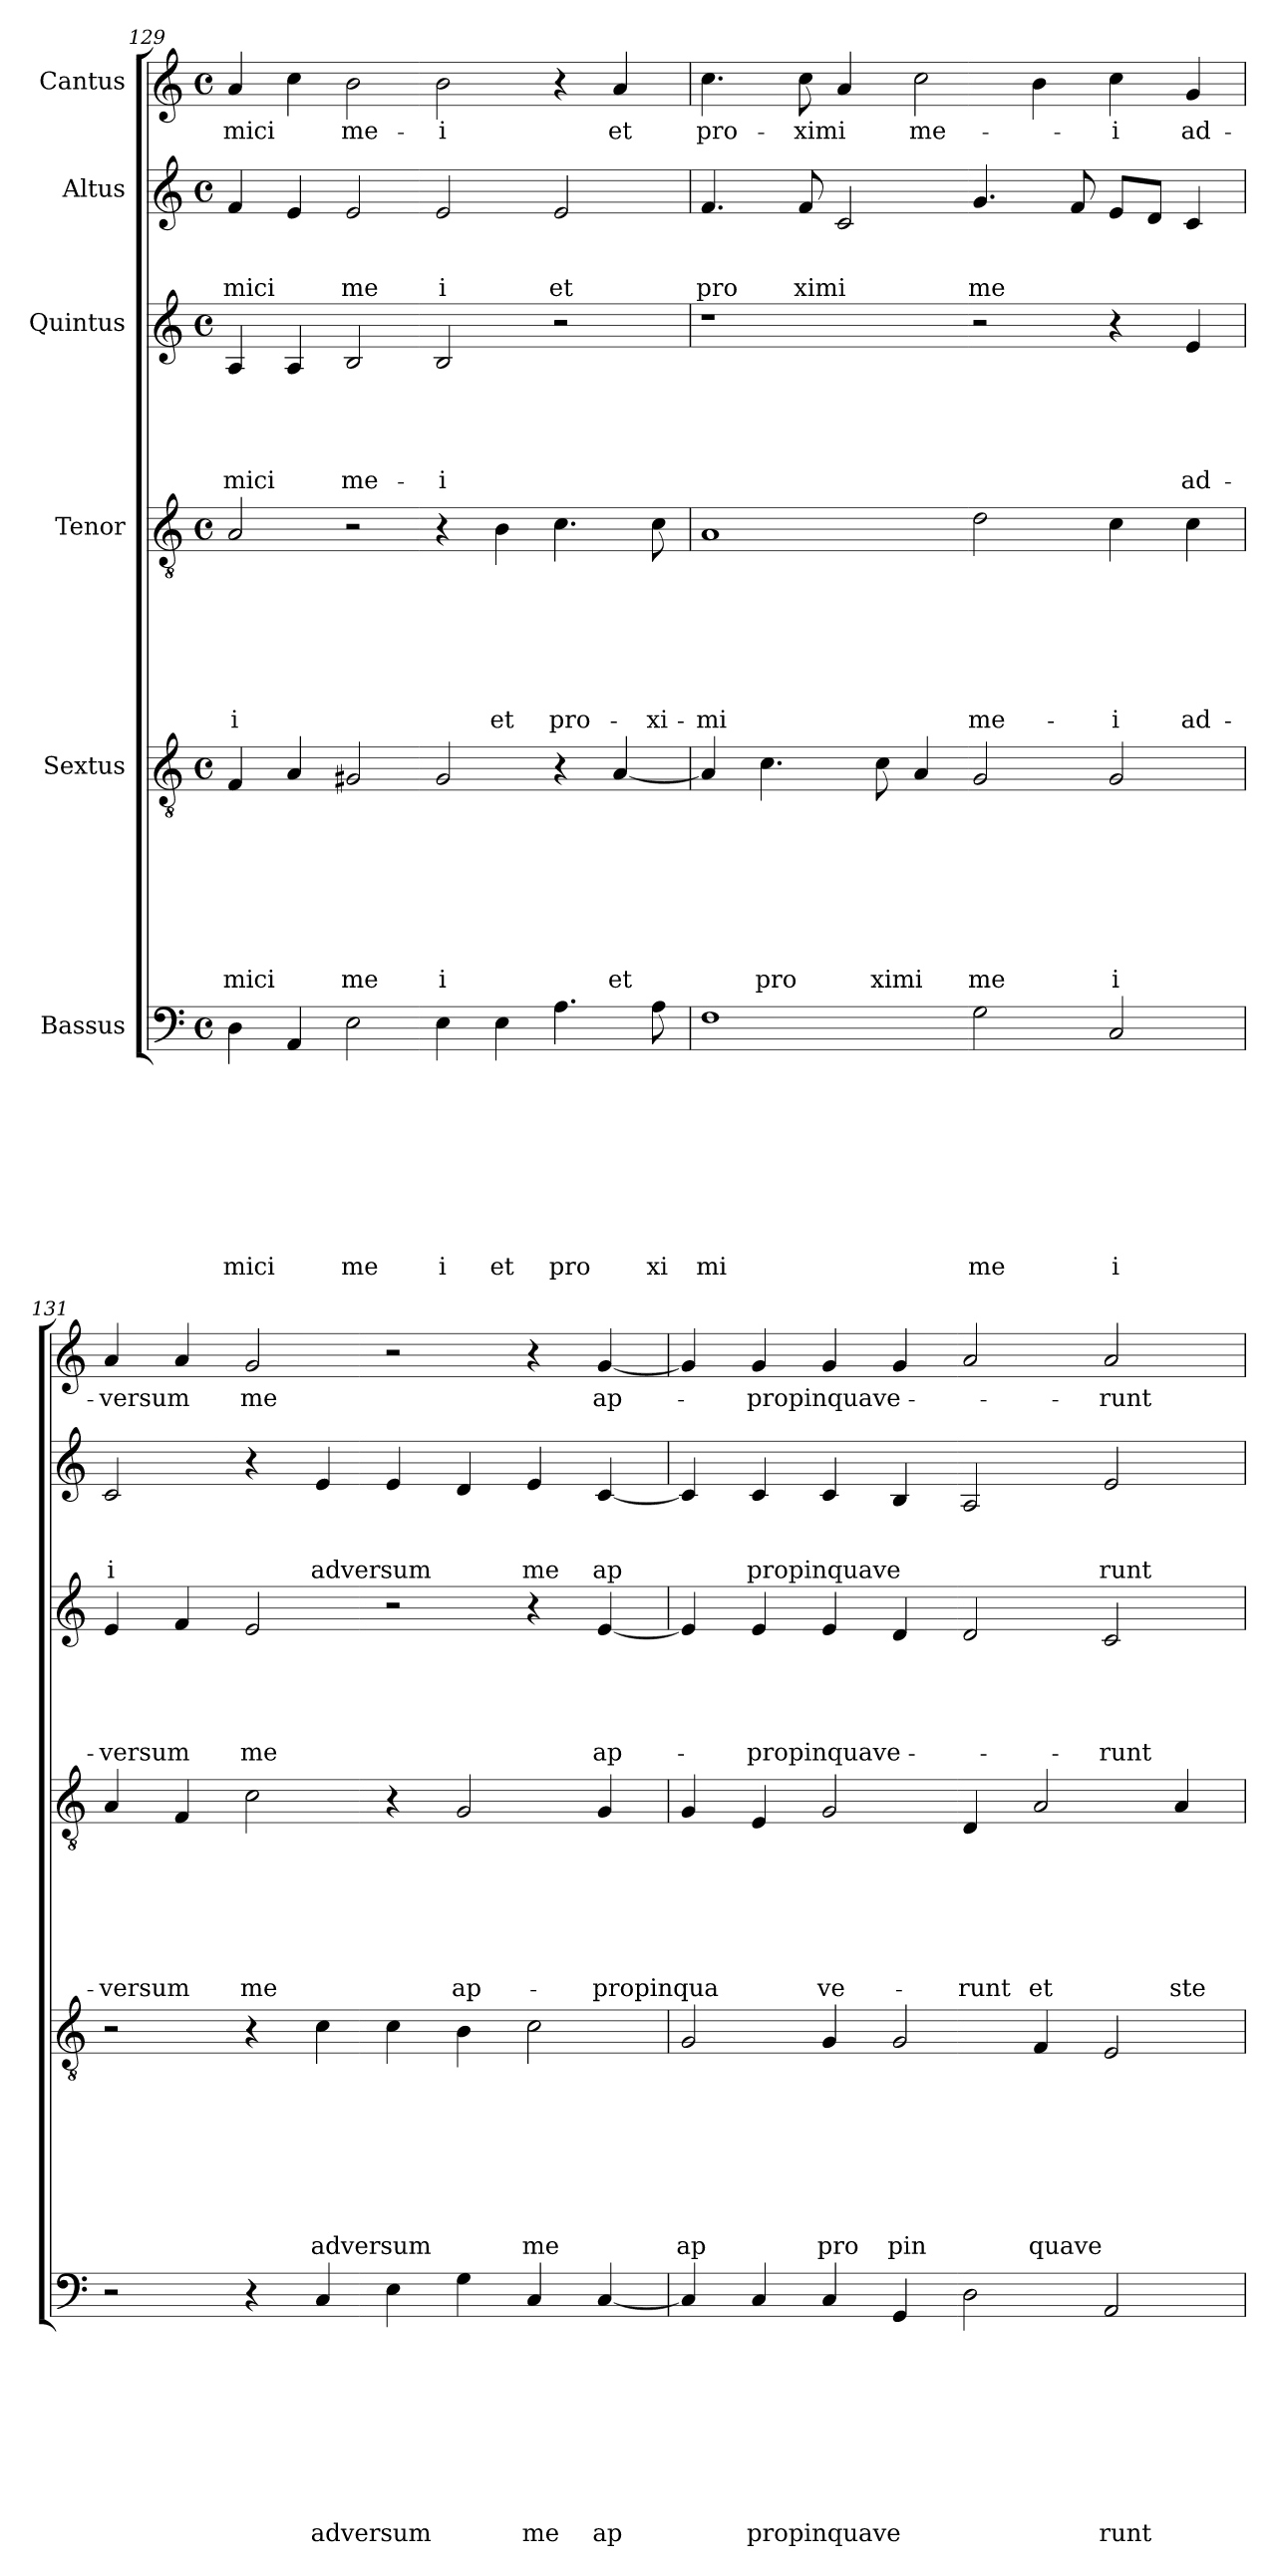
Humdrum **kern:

**kern	**text	**text	**text	**text	**text	**text	**text	**text	**text	**kern	**text	**text	**text	**text	**text	**text	**text	**text	**kern	**text	**text	**text	**text	**text	**text	**text	**kern	**text	**text	**text	**text	**text	**kern	**text	**text	**text	**kern	**text
*part6	*part6	*part6	*part6	*part6	*part6	*part6	*part6	*part6	*part6	*part5	*part5	*part5	*part5	*part5	*part5	*part5	*part5	*part5	*part4	*part4	*part4	*part4	*part4	*part4	*part4	*part4	*part3	*part3	*part3	*part3	*part3	*part3	*part2	*part2	*part2	*part2	*part1	*part1
*staff6	*staff6	*staff6	*staff6	*staff6	*staff6	*staff6	*staff6	*staff6	*staff6	*staff5	*staff5	*staff5	*staff5	*staff5	*staff5	*staff5	*staff5	*staff5	*staff4	*staff4	*staff4	*staff4	*staff4	*staff4	*staff4	*staff4	*staff3	*staff3	*staff3	*staff3	*staff3	*staff3	*staff2	*staff2	*staff2	*staff2	*staff1	*staff1
*I"Bassus	*	*	*	*	*	*	*	*	*	*I"Sextus	*	*	*	*	*	*	*	*	*I"Tenor	*	*	*	*	*	*	*	*I"Quintus	*	*	*	*	*	*I"Altus	*	*	*	*I"Cantus	*
!!LO:PB:g=z
*clefF4	*	*	*	*	*	*	*	*	*	*clefGv2	*	*	*	*	*	*	*	*	*clefGv2	*	*	*	*	*	*	*	*clefG2	*	*	*	*	*	*clefG2	*	*	*	*clefG2	*
*k[]	*	*	*	*	*	*	*	*	*	*k[]	*	*	*	*	*	*	*	*	*k[]	*	*	*	*	*	*	*	*k[]	*	*	*	*	*	*k[]	*	*	*	*k[]	*
*C:	*	*	*	*	*	*	*	*	*	*C:	*	*	*	*	*	*	*	*	*C:	*	*	*	*	*	*	*	*C:	*	*	*	*	*	*C:	*	*	*	*C:	*
*M4/4	*	*	*	*	*	*	*	*	*	*M4/4	*	*	*	*	*	*	*	*	*M4/4	*	*	*	*	*	*	*	*M4/4	*	*	*	*	*	*M4/4	*	*	*	*M4/4	*
*met(c)	*	*	*	*	*	*	*	*	*	*met(c)	*	*	*	*	*	*	*	*	*met(c)	*	*	*	*	*	*	*	*met(c)	*	*	*	*	*	*met(c)	*	*	*	*met(c)	*
=129	=129	=129	=129	=129	=129	=129	=129	=129	=129	=129	=129	=129	=129	=129	=129	=129	=129	=129	=129	=129	=129	=129	=129	=129	=129	=129	=129	=129	=129	=129	=129	=129	=129	=129	=129	=129	=129	=129
!	!	!	!	!	!	!	!	!	!LO:LY:b	!	!	!	!	!	!	!	!	!LO:LY:b	!	!	!	!	!	!	!	!LO:LY:b	!	!	!	!	!	!LO:LY:b	!	!	!	!LO:LY:b	!	!LO:LY:b
4D\	.	.	.	.	.	.	.	.	mici	4F/	.	.	.	.	.	.	.	-mici	2A/	.	.	.	.	.	.	i	4A/	.	.	.	.	mici	4f/	.	.	-mici	4a/	mici
4AA/	.	.	.	.	.	.	.	.	.	4A/	.	.	.	.	.	.	.	.	.	.	.	.	.	.	.	.	4A/	.	.	.	.	.	4e/	.	.	.	4cc\	.
!	!	!	!	!	!	!	!	!	!LO:LY:b	!	!	!	!	!	!	!	!	!LO:LY:b	!	!	!	!	!	!	!	!	!	!	!	!	!	!LO:LY:b	!	!	!	!LO:LY:b	!	!LO:LY:b
2E\	.	.	.	.	.	.	.	.	me	2G#X/	.	.	.	.	.	.	.	me	2r	.	.	.	.	.	.	.	2B/	.	.	.	.	me-	2e/	.	.	me	2b\	me-
!	!	!	!	!	!	!	!	!	!LO:LY:b	!	!	!	!	!	!	!	!	!LO:LY:b	!	!	!	!	!	!	!	!	!	!	!	!	!	!LO:LY:b	!	!	!	!LO:LY:b	!	!LO:LY:b
4E\	.	.	.	.	.	.	.	.	i	2G#/	.	.	.	.	.	.	.	i	4r	.	.	.	.	.	.	.	2B/	.	.	.	.	-i	2e/	.	.	i	2b\	-i
!	!	!	!	!	!	!	!	!	!LO:LY:b	!	!	!	!	!	!	!	!	!	!	!	!	!	!	!	!	!LO:LY:b	!	!	!	!	!	!	!	!	!	!	!	!
4E\	.	.	.	.	.	.	.	.	et	.	.	.	.	.	.	.	.	.	4B\	.	.	.	.	.	.	et	.	.	.	.	.	.	.	.	.	.	.	.
!	!	!	!	!	!	!	!	!	!LO:LY:b	!	!	!	!	!	!	!	!	!	!	!	!	!	!	!	!	!LO:LY:b	!	!	!	!	!	!	!	!	!	!LO:LY:b	!	!
4.A\	.	.	.	.	.	.	.	.	pro	4r	.	.	.	.	.	.	.	.	4.c\	.	.	.	.	.	.	pro-	2r	.	.	.	.	.	2e/	.	.	et	4r	.
!	!	!	!	!	!	!	!	!	!	!	!	!	!	!	!	!	!	!LO:LY:b	!	!	!	!	!	!	!	!	!	!	!	!	!	!	!	!	!	!	!	!LO:LY:b
.	.	.	.	.	.	.	.	.	.	[<4A/	.	.	.	.	.	.	.	et	.	.	.	.	.	.	.	.	.	.	.	.	.	.	.	.	.	.	4a/	et
!	!	!	!	!	!	!	!	!	!LO:LY:b	!	!	!	!	!	!	!	!	!	!	!	!	!	!	!	!	!LO:LY:b	!	!	!	!	!	!	!	!	!	!	!	!
8A\	.	.	.	.	.	.	.	.	xi	.	.	.	.	.	.	.	.	.	8c\	.	.	.	.	.	.	-xi-	.	.	.	.	.	.	.	.	.	.	.	.
=130	=130	=130	=130	=130	=130	=130	=130	=130	=130	=130	=130	=130	=130	=130	=130	=130	=130	=130	=130	=130	=130	=130	=130	=130	=130	=130	=130	=130	=130	=130	=130	=130	=130	=130	=130	=130	=130	=130
!	!	!	!	!	!	!	!	!	!LO:LY:b	!	!	!	!	!	!	!	!	!	!	!	!	!	!	!	!	!LO:LY:b	!	!	!	!	!	!	!	!	!	!LO:LY:b	!	!LO:LY:b
1F	.	.	.	.	.	.	.	.	mi	4A/]	.	.	.	.	.	.	.	.	1A	.	.	.	.	.	.	-mi	1r	.	.	.	.	.	4.f/	.	.	pro	4.cc\	pro-
!	!	!	!	!	!	!	!	!	!	!	!	!	!	!	!	!	!	!LO:LY:b	!	!	!	!	!	!	!	!	!	!	!	!	!	!	!	!	!	!	!	!
.	.	.	.	.	.	.	.	.	.	4.c\	.	.	.	.	.	.	.	pro	.	.	.	.	.	.	.	.	.	.	.	.	.	.	.	.	.	.	.	.
!	!	!	!	!	!	!	!	!	!	!	!	!	!	!	!	!	!	!	!	!	!	!	!	!	!	!	!	!	!	!	!	!	!	!	!	!LO:LY:b	!	!LO:LY:b
.	.	.	.	.	.	.	.	.	.	.	.	.	.	.	.	.	.	.	.	.	.	.	.	.	.	.	.	.	.	.	.	.	8f/	.	.	ximi	8cc\	-ximi
.	.	.	.	.	.	.	.	.	.	.	.	.	.	.	.	.	.	.	.	.	.	.	.	.	.	.	.	.	.	.	.	.	2c/	.	.	.	4a/	.
!	!	!	!	!	!	!	!	!	!	!	!	!	!	!	!	!	!	!LO:LY:b	!	!	!	!	!	!	!	!	!	!	!	!	!	!	!	!	!	!	!	!
.	.	.	.	.	.	.	.	.	.	8c\	.	.	.	.	.	.	.	ximi	.	.	.	.	.	.	.	.	.	.	.	.	.	.	.	.	.	.	.	.
!	!	!	!	!	!	!	!	!	!	!	!	!	!	!	!	!	!	!	!	!	!	!	!	!	!	!	!	!	!	!	!	!	!	!	!	!	!	!LO:LY:b
.	.	.	.	.	.	.	.	.	.	4A/	.	.	.	.	.	.	.	.	.	.	.	.	.	.	.	.	.	.	.	.	.	.	.	.	.	.	2cc\	me-
!	!	!	!	!	!	!	!	!	!LO:LY:b	!	!	!	!	!	!	!	!	!LO:LY:b	!	!	!	!	!	!	!	!LO:LY:b	!	!	!	!	!	!	!	!	!	!LO:LY:b	!	!
2G\	.	.	.	.	.	.	.	.	me	2G/	.	.	.	.	.	.	.	me	2d\	.	.	.	.	.	.	me-	2r	.	.	.	.	.	4.g/	.	.	me	.	.
.	.	.	.	.	.	.	.	.	.	.	.	.	.	.	.	.	.	.	.	.	.	.	.	.	.	.	.	.	.	.	.	.	.	.	.	.	4b\	.
.	.	.	.	.	.	.	.	.	.	.	.	.	.	.	.	.	.	.	.	.	.	.	.	.	.	.	.	.	.	.	.	.	8f/	.	.	.	.	.
!	!	!	!	!	!	!	!	!	!LO:LY:b	!	!	!	!	!	!	!	!	!LO:LY:b	!	!	!	!	!	!	!	!LO:LY:b	!	!	!	!	!	!	!	!	!	!	!	!LO:LY:b
2C/	.	.	.	.	.	.	.	.	i	2G/	.	.	.	.	.	.	.	i	4c\	.	.	.	.	.	.	-i	4r	.	.	.	.	.	8e/L	.	.	.	4cc\	-i
.	.	.	.	.	.	.	.	.	.	.	.	.	.	.	.	.	.	.	.	.	.	.	.	.	.	.	.	.	.	.	.	.	8d/J	.	.	.	.	.
!	!	!	!	!	!	!	!	!	!	!	!	!	!	!	!	!	!	!	!	!	!	!	!	!	!	!LO:LY:b	!	!	!	!	!	!LO:LY:b	!	!	!	!	!	!LO:LY:b
.	.	.	.	.	.	.	.	.	.	.	.	.	.	.	.	.	.	.	4c\	.	.	.	.	.	.	ad-	4e/	.	.	.	.	ad-	4c/	.	.	.	4g/	ad-
=131	=131	=131	=131	=131	=131	=131	=131	=131	=131	=131	=131	=131	=131	=131	=131	=131	=131	=131	=131	=131	=131	=131	=131	=131	=131	=131	=131	=131	=131	=131	=131	=131	=131	=131	=131	=131	=131	=131
!	!	!	!	!	!	!	!	!	!	!	!	!	!	!	!	!	!	!	!	!	!	!	!	!	!	!LO:LY:b	!	!	!	!	!	!LO:LY:b	!	!	!	!LO:LY:b	!	!LO:LY:b
2r	.	.	.	.	.	.	.	.	.	2r	.	.	.	.	.	.	.	.	4A/	.	.	.	.	.	.	-versum	4e/	.	.	.	.	-versum	2c/	.	.	i	4a/	-versum
.	.	.	.	.	.	.	.	.	.	.	.	.	.	.	.	.	.	.	4F/	.	.	.	.	.	.	.	4f/	.	.	.	.	.	.	.	.	.	4a/	.
!	!	!	!	!	!	!	!	!	!	!	!	!	!	!	!	!	!	!	!	!	!	!	!	!	!	!LO:LY:b	!	!	!	!	!	!LO:LY:b	!	!	!	!	!	!LO:LY:b
4r	.	.	.	.	.	.	.	.	.	4r	.	.	.	.	.	.	.	.	2c\	.	.	.	.	.	.	me	2e/	.	.	.	.	me	4r	.	.	.	2g/	me
!	!	!	!	!	!	!	!	!	!LO:LY:b	!	!	!	!	!	!	!	!	!LO:LY:b	!	!	!	!	!	!	!	!	!	!	!	!	!	!	!	!	!	!LO:LY:b	!	!
4C/	.	.	.	.	.	.	.	.	adversum	4c\	.	.	.	.	.	.	.	adversum	.	.	.	.	.	.	.	.	.	.	.	.	.	.	4e/	.	.	adversum	.	.
4E\	.	.	.	.	.	.	.	.	.	4c\	.	.	.	.	.	.	.	.	4r	.	.	.	.	.	.	.	2r	.	.	.	.	.	4e/	.	.	.	2r	.
!	!	!	!	!	!	!	!	!	!	!	!	!	!	!	!	!	!	!	!	!	!	!	!	!	!	!LO:LY:b	!	!	!	!	!	!	!	!	!	!	!	!
4G\	.	.	.	.	.	.	.	.	.	4B\	.	.	.	.	.	.	.	.	2G/	.	.	.	.	.	.	ap-	.	.	.	.	.	.	4d/	.	.	.	.	.
!	!	!	!	!	!	!	!	!	!LO:LY:b	!	!	!	!	!	!	!	!	!LO:LY:b	!	!	!	!	!	!	!	!	!	!	!	!	!	!	!	!	!	!LO:LY:b	!	!
4C/	.	.	.	.	.	.	.	.	me	2c\	.	.	.	.	.	.	.	me	.	.	.	.	.	.	.	.	4r	.	.	.	.	.	4e/	.	.	me	4r	.
!	!	!	!	!	!	!	!	!	!LO:LY:b	!	!	!	!	!	!	!	!	!	!	!	!	!	!	!	!	!LO:LY:b	!	!	!	!	!	!LO:LY:b	!	!	!	!LO:LY:b	!	!LO:LY:b
[<4C/	.	.	.	.	.	.	.	.	ap	.	.	.	.	.	.	.	.	.	4G/	.	.	.	.	.	.	-propinqua	[<4e/	.	.	.	.	ap-	[<4c/	.	.	ap	[<4g/	ap-
=132	=132	=132	=132	=132	=132	=132	=132	=132	=132	=132	=132	=132	=132	=132	=132	=132	=132	=132	=132	=132	=132	=132	=132	=132	=132	=132	=132	=132	=132	=132	=132	=132	=132	=132	=132	=132	=132	=132
!	!	!	!	!	!	!	!	!	!	!	!	!	!	!	!	!	!	!LO:LY:b	!	!	!	!	!	!	!	!	!	!	!	!	!	!	!	!	!	!	!	!
4C/]	.	.	.	.	.	.	.	.	.	2G/	.	.	.	.	.	.	.	ap	4G/	.	.	.	.	.	.	.	4e/]	.	.	.	.	.	4c/]	.	.	.	4g/]	.
!	!	!	!	!	!	!	!	!	!LO:LY:b	!	!	!	!	!	!	!	!	!	!	!	!	!	!	!	!	!	!	!	!	!	!	!LO:LY:b	!	!	!	!LO:LY:b	!	!LO:LY:b
4C/	.	.	.	.	.	.	.	.	propinquave	.	.	.	.	.	.	.	.	.	4E/	.	.	.	.	.	.	.	4e/	.	.	.	.	-propinquave-	4c/	.	.	propinquave	4g/	-propinquave-
!	!	!	!	!	!	!	!	!	!	!	!	!	!	!	!	!	!	!LO:LY:b	!	!	!	!	!	!	!	!LO:LY:b	!	!	!	!	!	!	!	!	!	!	!	!
4C/	.	.	.	.	.	.	.	.	.	4G/	.	.	.	.	.	.	.	pro	2G/	.	.	.	.	.	.	ve-	4e/	.	.	.	.	.	4c/	.	.	.	4g/	.
!	!	!	!	!	!	!	!	!	!	!	!	!	!	!	!	!	!	!LO:LY:b	!	!	!	!	!	!	!	!	!	!	!	!	!	!	!	!	!	!	!	!
4GG/	.	.	.	.	.	.	.	.	.	2G/	.	.	.	.	.	.	.	pin	.	.	.	.	.	.	.	.	4d/	.	.	.	.	.	4B/	.	.	.	4g/	.
!	!	!	!	!	!	!	!	!	!	!	!	!	!	!	!	!	!	!	!	!	!	!	!	!	!	!LO:LY:b	!	!	!	!	!	!	!	!	!	!	!	!
2D\	.	.	.	.	.	.	.	.	.	.	.	.	.	.	.	.	.	.	4D/	.	.	.	.	.	.	-runt	2d/	.	.	.	.	.	2A/	.	.	.	2a/	.
!	!	!	!	!	!	!	!	!	!	!	!	!	!	!	!	!	!	!LO:LY:b	!	!	!	!	!	!	!	!LO:LY:b	!	!	!	!	!	!	!	!	!	!	!	!
.	.	.	.	.	.	.	.	.	.	4F/	.	.	.	.	.	.	.	quave	2A/	.	.	.	.	.	.	et	.	.	.	.	.	.	.	.	.	.	.	.
!	!	!	!	!	!	!	!	!	!LO:LY:b	!	!	!	!	!	!	!	!	!	!	!	!	!	!	!	!	!	!	!	!	!	!	!LO:LY:b	!	!	!	!LO:LY:b	!	!LO:LY:b
2AA/	.	.	.	.	.	.	.	.	runt	2E/	.	.	.	.	.	.	.	.	.	.	.	.	.	.	.	.	2c/	.	.	.	.	-runt	2e/	.	.	runt	2a/	-runt
!	!	!	!	!	!	!	!	!	!	!	!	!	!	!	!	!	!	!	!	!	!	!	!	!	!	!LO:LY:b	!	!	!	!	!	!	!	!	!	!	!	!
.	.	.	.	.	.	.	.	.	.	.	.	.	.	.	.	.	.	.	4A/	.	.	.	.	.	.	ste-	.	.	.	.	.	.	.	.	.	.	.	.
=	=	=	=	=	=	=	=	=	=	=	=	=	=	=	=	=	=	=	=	=	=	=	=	=	=	=	=	=	=	=	=	=	=	=	=	=	=	=
*-	*-	*-	*-	*-	*-	*-	*-	*-	*-	*-	*-	*-	*-	*-	*-	*-	*-	*-	*-	*-	*-	*-	*-	*-	*-	*-	*-	*-	*-	*-	*-	*-	*-	*-	*-	*-	*-	*-
